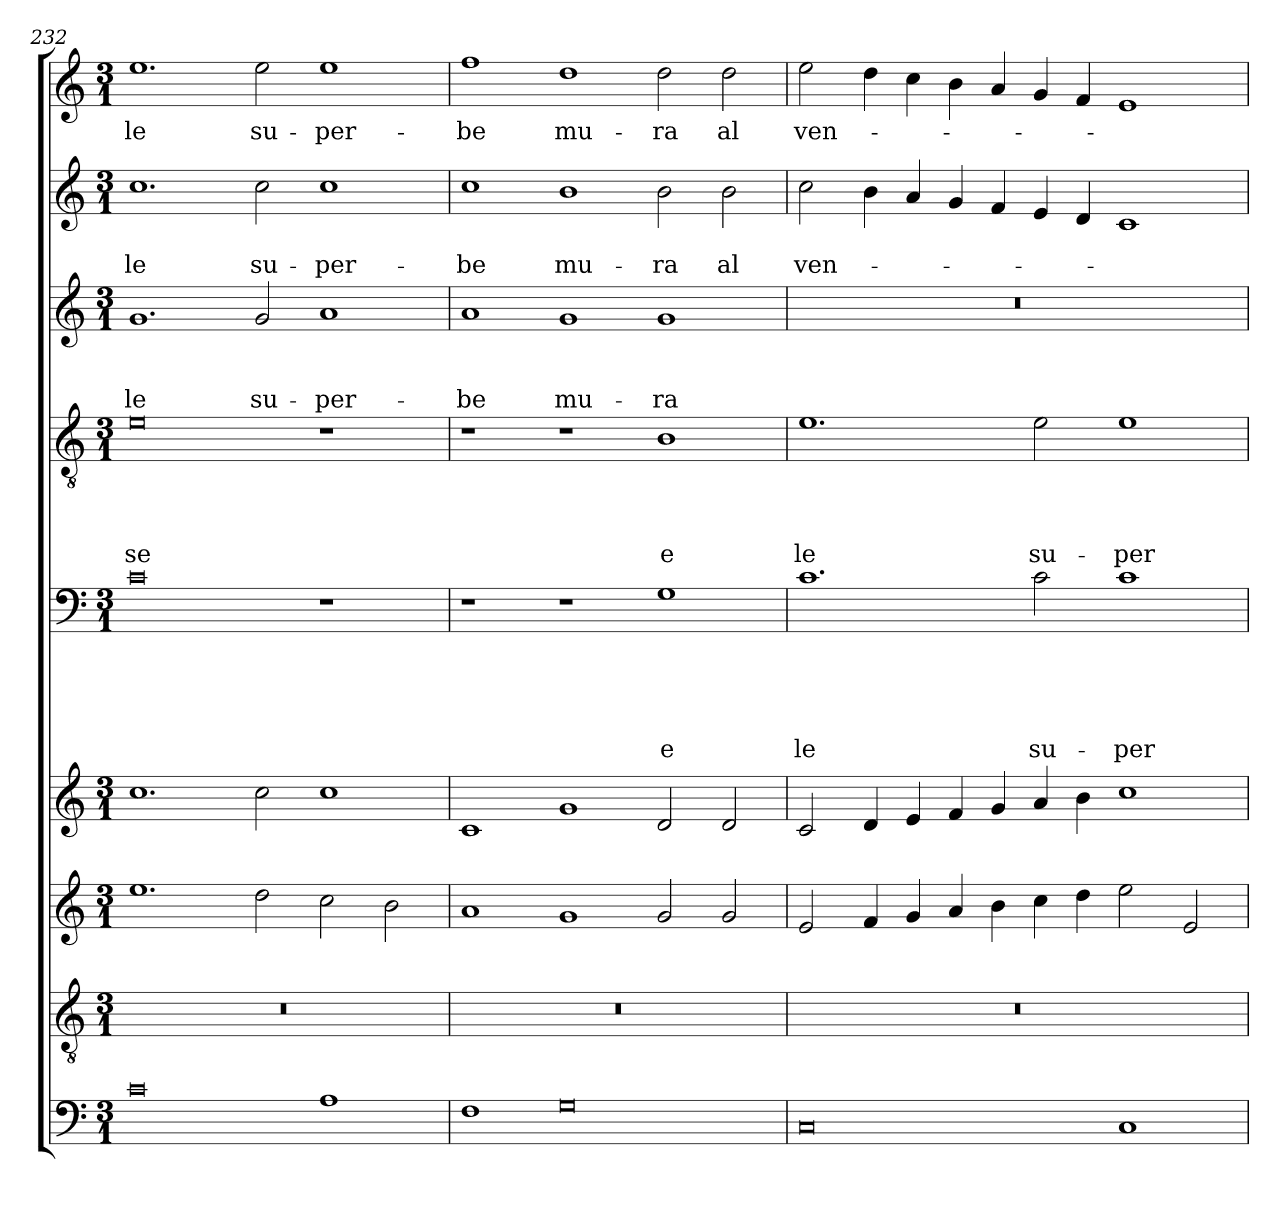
**kern	**kern	**kern	**kern	**kern	**text	**text	**text	**text	**text	**kern	**text	**text	**text	**text	**kern	**text	**text	**text	**kern	**text	**text	**kern	**text
*part9	*part8	*part7	*part6	*part5	*part5	*part5	*part5	*part5	*part5	*part4	*part4	*part4	*part4	*part4	*part3	*part3	*part3	*part3	*part2	*part2	*part2	*part1	*part1
*staff9	*staff8	*staff7	*staff6	*staff5	*staff5	*staff5	*staff5	*staff5	*staff5	*staff4	*staff4	*staff4	*staff4	*staff4	*staff3	*staff3	*staff3	*staff3	*staff2	*staff2	*staff2	*staff1	*staff1
*clefF4	*clefGv2	*clefG2	*clefG2	*clefF4	*	*	*	*	*	*clefGv2	*	*	*	*	*clefG2	*	*	*	*clefG2	*	*	*clefG2	*
*k[]	*k[]	*k[]	*k[]	*k[]	*	*	*	*	*	*k[]	*	*	*	*	*k[]	*	*	*	*k[]	*	*	*k[]	*
*C:	*C:	*C:	*C:	*C:	*	*	*	*	*	*C:	*	*	*	*	*C:	*	*	*	*C:	*	*	*C:	*
*M3/1	*M3/1	*M3/1	*M3/1	*M3/1	*	*	*	*	*	*M3/1	*	*	*	*	*M3/1	*	*	*	*M3/1	*	*	*M3/1	*
=232	=232	=232	=232	=232	=232	=232	=232	=232	=232	=232	=232	=232	=232	=232	=232	=232	=232	=232	=232	=232	=232	=232	=232
!	!	!	!	!	!	!	!	!	!	!	!	!	!	!LO:LY:b	!	!	!	!LO:LY:b	!	!	!LO:LY:b	!	!LO:LY:b
0c	0.r	1.ee	1.cc	0c	.	.	.	.	.	0e	.	.	.	-se	1.g	.	.	le	1.cc	.	le	1.ee	le
!	!	!	!	!	!	!	!	!	!	!	!	!	!	!	!	!	!	!LO:LY:b	!	!	!LO:LY:b	!	!LO:LY:b
.	.	2dd\	2cc\	.	.	.	.	.	.	.	.	.	.	.	2g/	.	.	su-	2cc\	.	su-	2ee\	su-
!	!	!	!	!	!	!	!	!	!	!	!	!	!	!	!	!	!	!LO:LY:b	!	!	!LO:LY:b	!	!LO:LY:b
1A	.	2cc\	1cc	1r	.	.	.	.	.	1r	.	.	.	.	1a	.	.	-per-	1cc	.	-per-	1ee	-per-
.	.	2b\	.	.	.	.	.	.	.	.	.	.	.	.	.	.	.	.	.	.	.	.	.
=233	=233	=233	=233	=233	=233	=233	=233	=233	=233	=233	=233	=233	=233	=233	=233	=233	=233	=233	=233	=233	=233	=233	=233
!	!	!	!	!	!	!	!	!	!	!	!	!	!	!	!	!	!	!LO:LY:b	!	!	!LO:LY:b	!	!LO:LY:b
1F	0.r	1a	1c	1r	.	.	.	.	.	1r	.	.	.	.	1a	.	.	-be	1cc	.	-be	1ff	-be
!	!	!	!	!	!	!	!	!	!	!	!	!	!	!	!	!	!	!LO:LY:b	!	!	!LO:LY:b	!	!LO:LY:b
0G	.	1g	1g	1r	.	.	.	.	.	1r	.	.	.	.	1g	.	.	mu-	1b	.	mu-	1dd	mu-
!	!	!	!	!	!	!	!	!	!LO:LY:b	!	!	!	!	!LO:LY:b	!	!	!	!LO:LY:b	!	!	!LO:LY:b	!	!LO:LY:b
.	.	2g/	2d/	1G	.	.	.	.	e	1B	.	.	.	e	1g	.	.	-ra	2b\	.	-ra	2dd\	-ra
!	!	!	!	!	!	!	!	!	!	!	!	!	!	!	!	!	!	!	!	!	!LO:LY:b	!	!LO:LY:b
.	.	2g/	2d/	.	.	.	.	.	.	.	.	.	.	.	.	.	.	.	2b\	.	al	2dd\	al
=234	=234	=234	=234	=234	=234	=234	=234	=234	=234	=234	=234	=234	=234	=234	=234	=234	=234	=234	=234	=234	=234	=234	=234
!	!	!	!	!	!	!	!	!	!LO:LY:b	!	!	!	!	!LO:LY:b	!	!	!	!	!	!	!LO:LY:b	!	!LO:LY:b
0C	0.r	2e/	2c/	1.c	.	.	.	.	le	1.e	.	.	.	le	0.r	.	.	.	2cc\	.	ven-	2ee\	ven-
.	.	4f/	4d/	.	.	.	.	.	.	.	.	.	.	.	.	.	.	.	4b\	.	.	4dd\	.
.	.	4g/	4e/	.	.	.	.	.	.	.	.	.	.	.	.	.	.	.	4a/	.	.	4cc\	.
.	.	4a/	4f/	.	.	.	.	.	.	.	.	.	.	.	.	.	.	.	4g/	.	.	4b\	.
.	.	4b\	4g/	.	.	.	.	.	.	.	.	.	.	.	.	.	.	.	4f/	.	.	4a/	.
!	!	!	!	!	!	!	!	!	!LO:LY:b	!	!	!	!	!LO:LY:b	!	!	!	!	!	!	!	!	!
.	.	4cc\	4a/	2c\	.	.	.	.	su-	2e\	.	.	.	su-	.	.	.	.	4e/	.	.	4g/	.
.	.	4dd\	4b\	.	.	.	.	.	.	.	.	.	.	.	.	.	.	.	4d/	.	.	4f/	.
!	!	!	!	!	!	!	!	!	!LO:LY:b	!	!	!	!	!LO:LY:b	!	!	!	!	!	!	!	!	!
1C	.	2ee\	1cc	1c	.	.	.	.	-per-	1e	.	.	.	-per-	.	.	.	.	1c	.	.	1e	.
.	.	2e/	.	.	.	.	.	.	.	.	.	.	.	.	.	.	.	.	.	.	.	.	.
=	=	=	=	=	=	=	=	=	=	=	=	=	=	=	=	=	=	=	=	=	=	=	=
*-	*-	*-	*-	*-	*-	*-	*-	*-	*-	*-	*-	*-	*-	*-	*-	*-	*-	*-	*-	*-	*-	*-	*-
